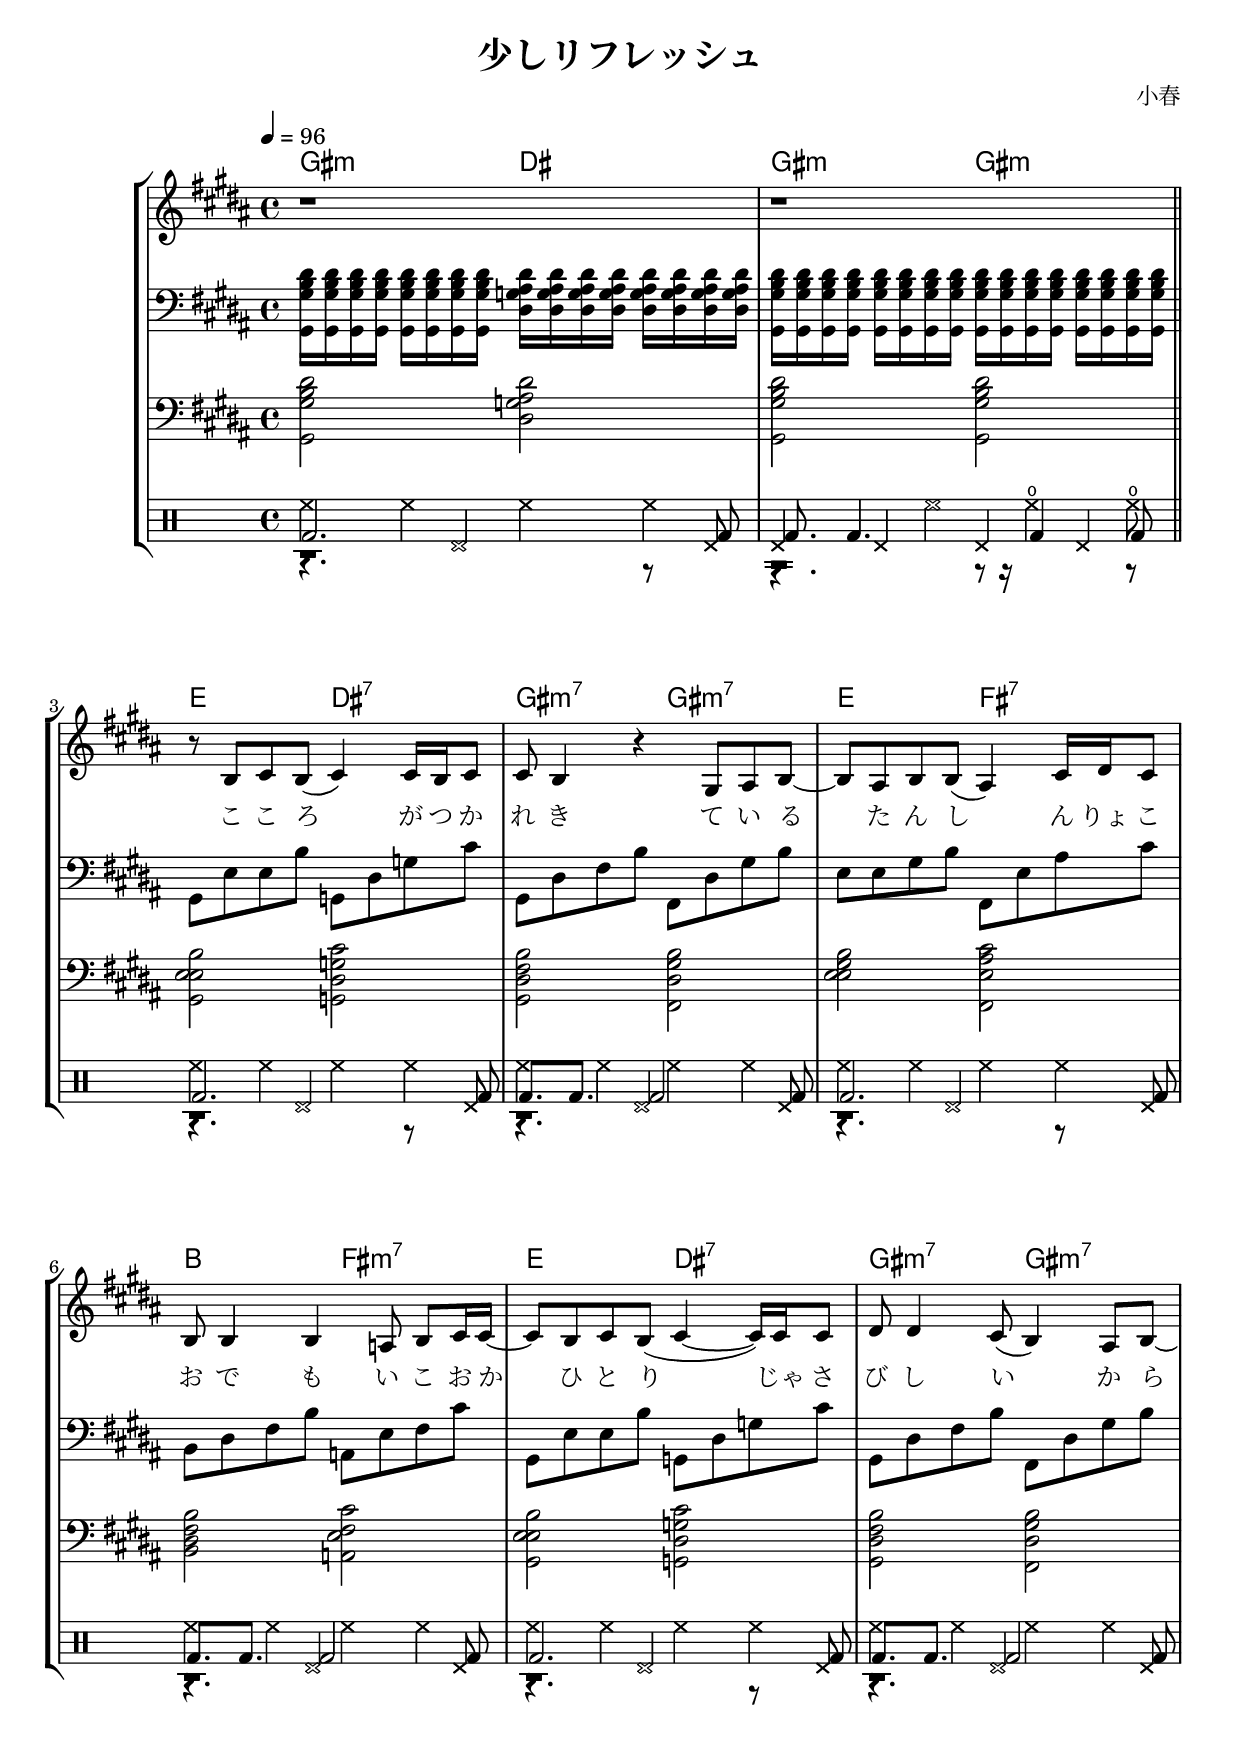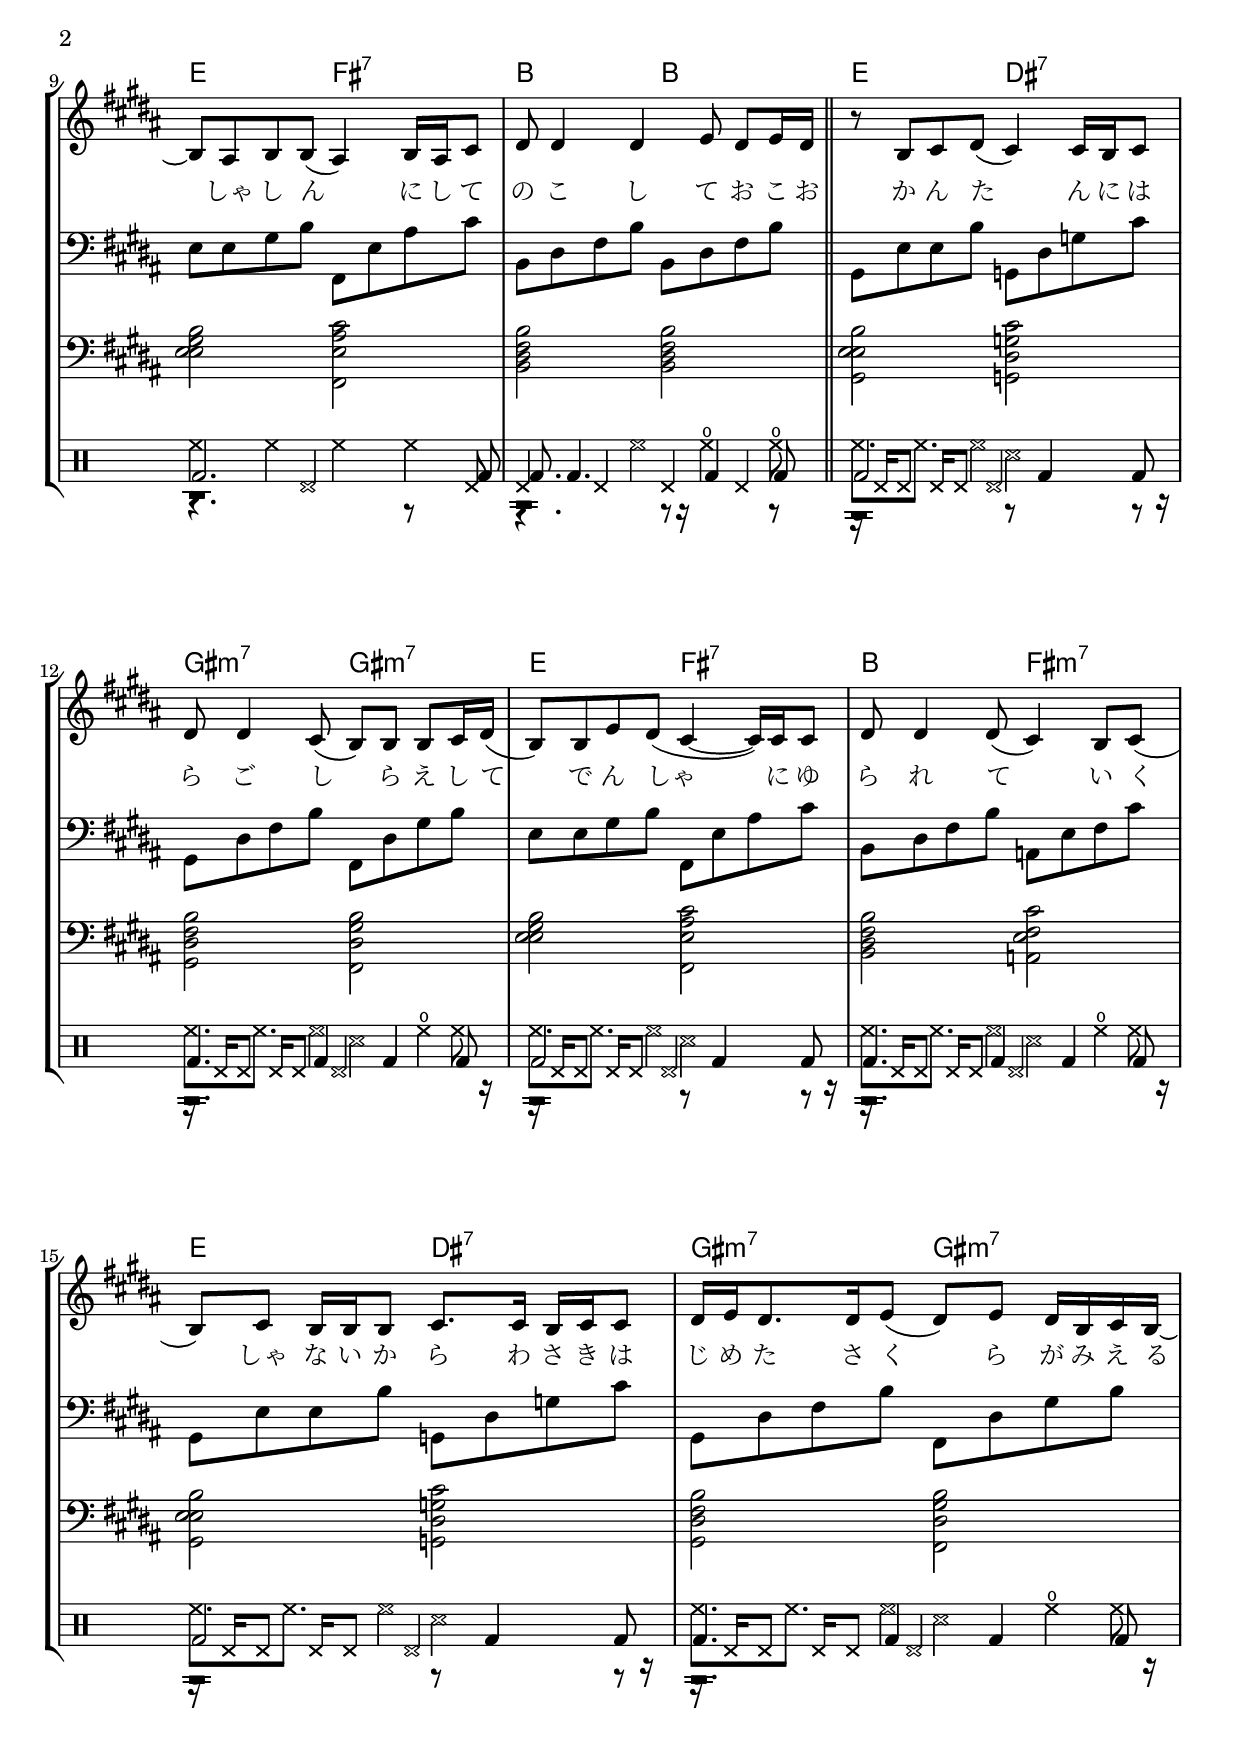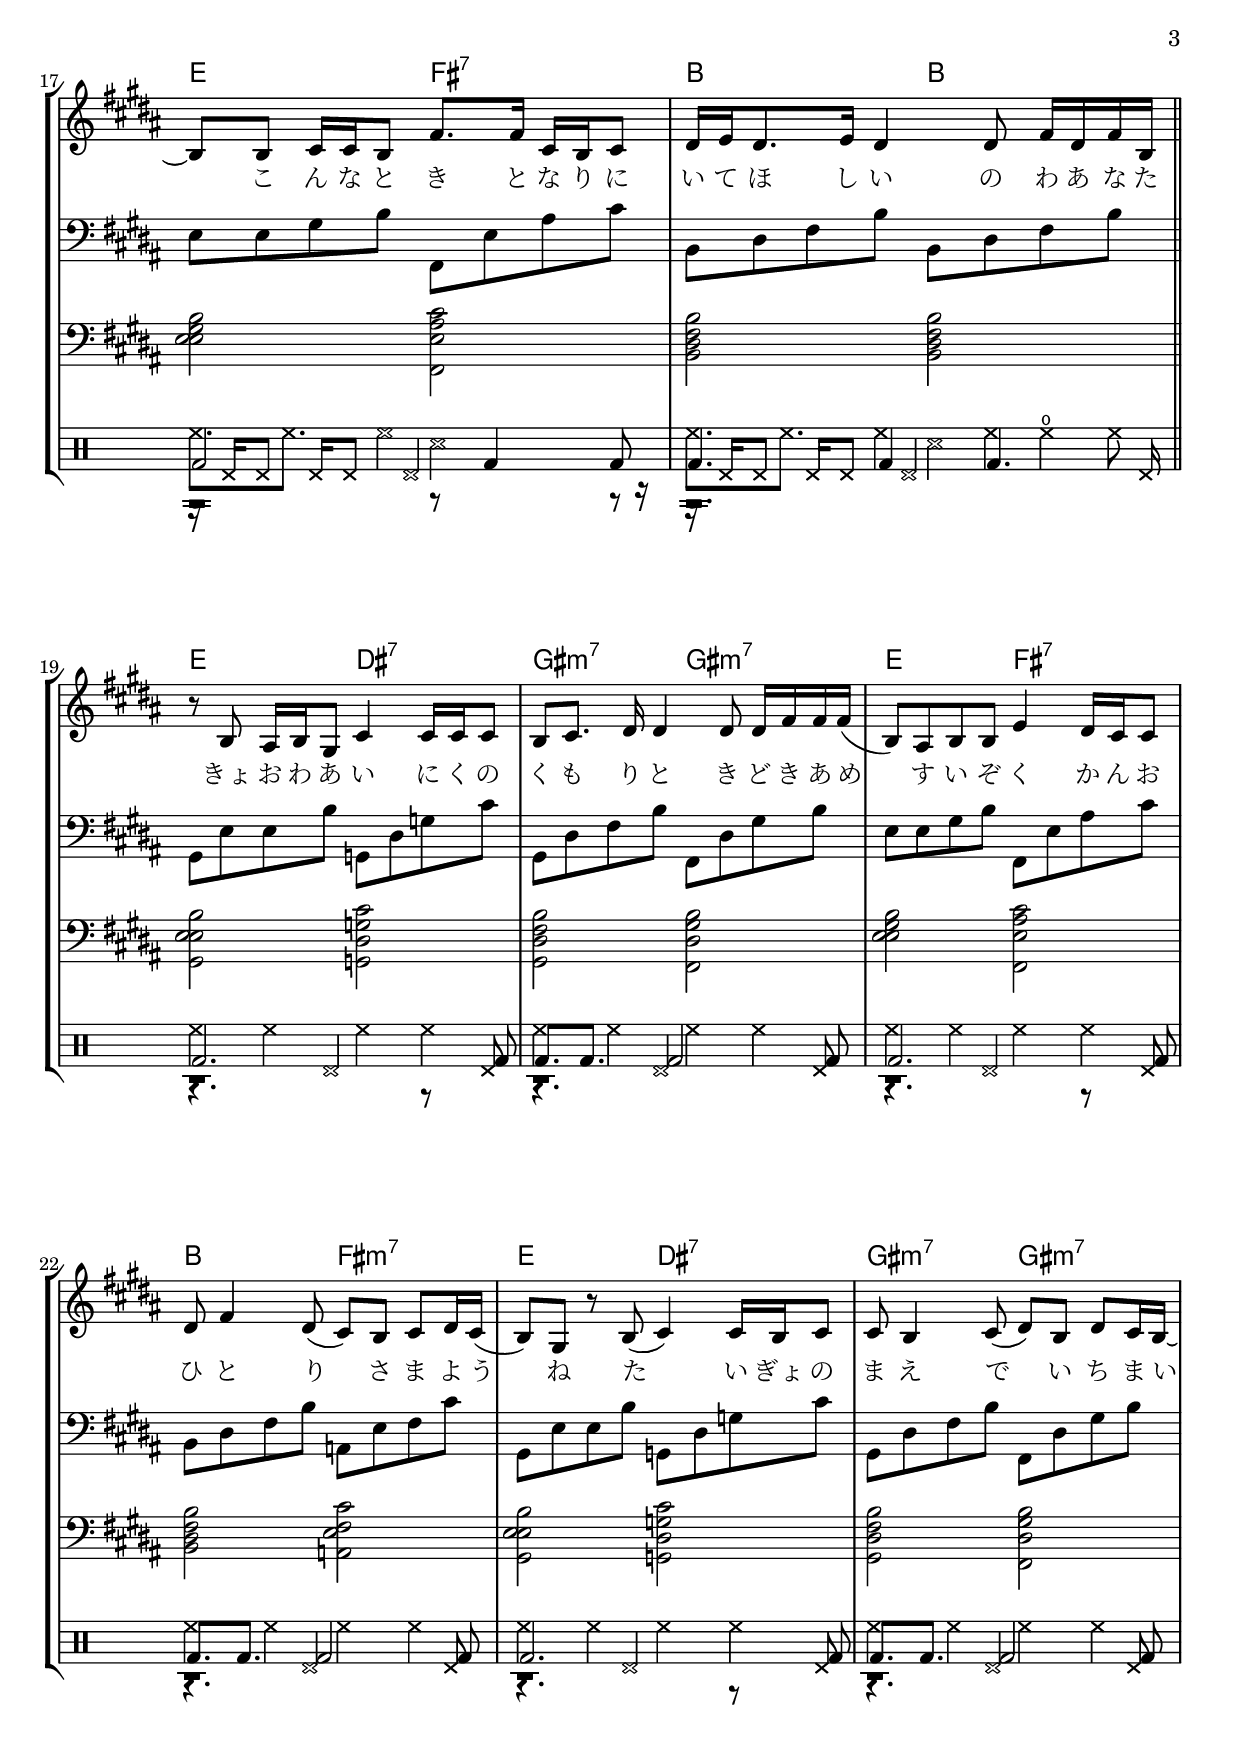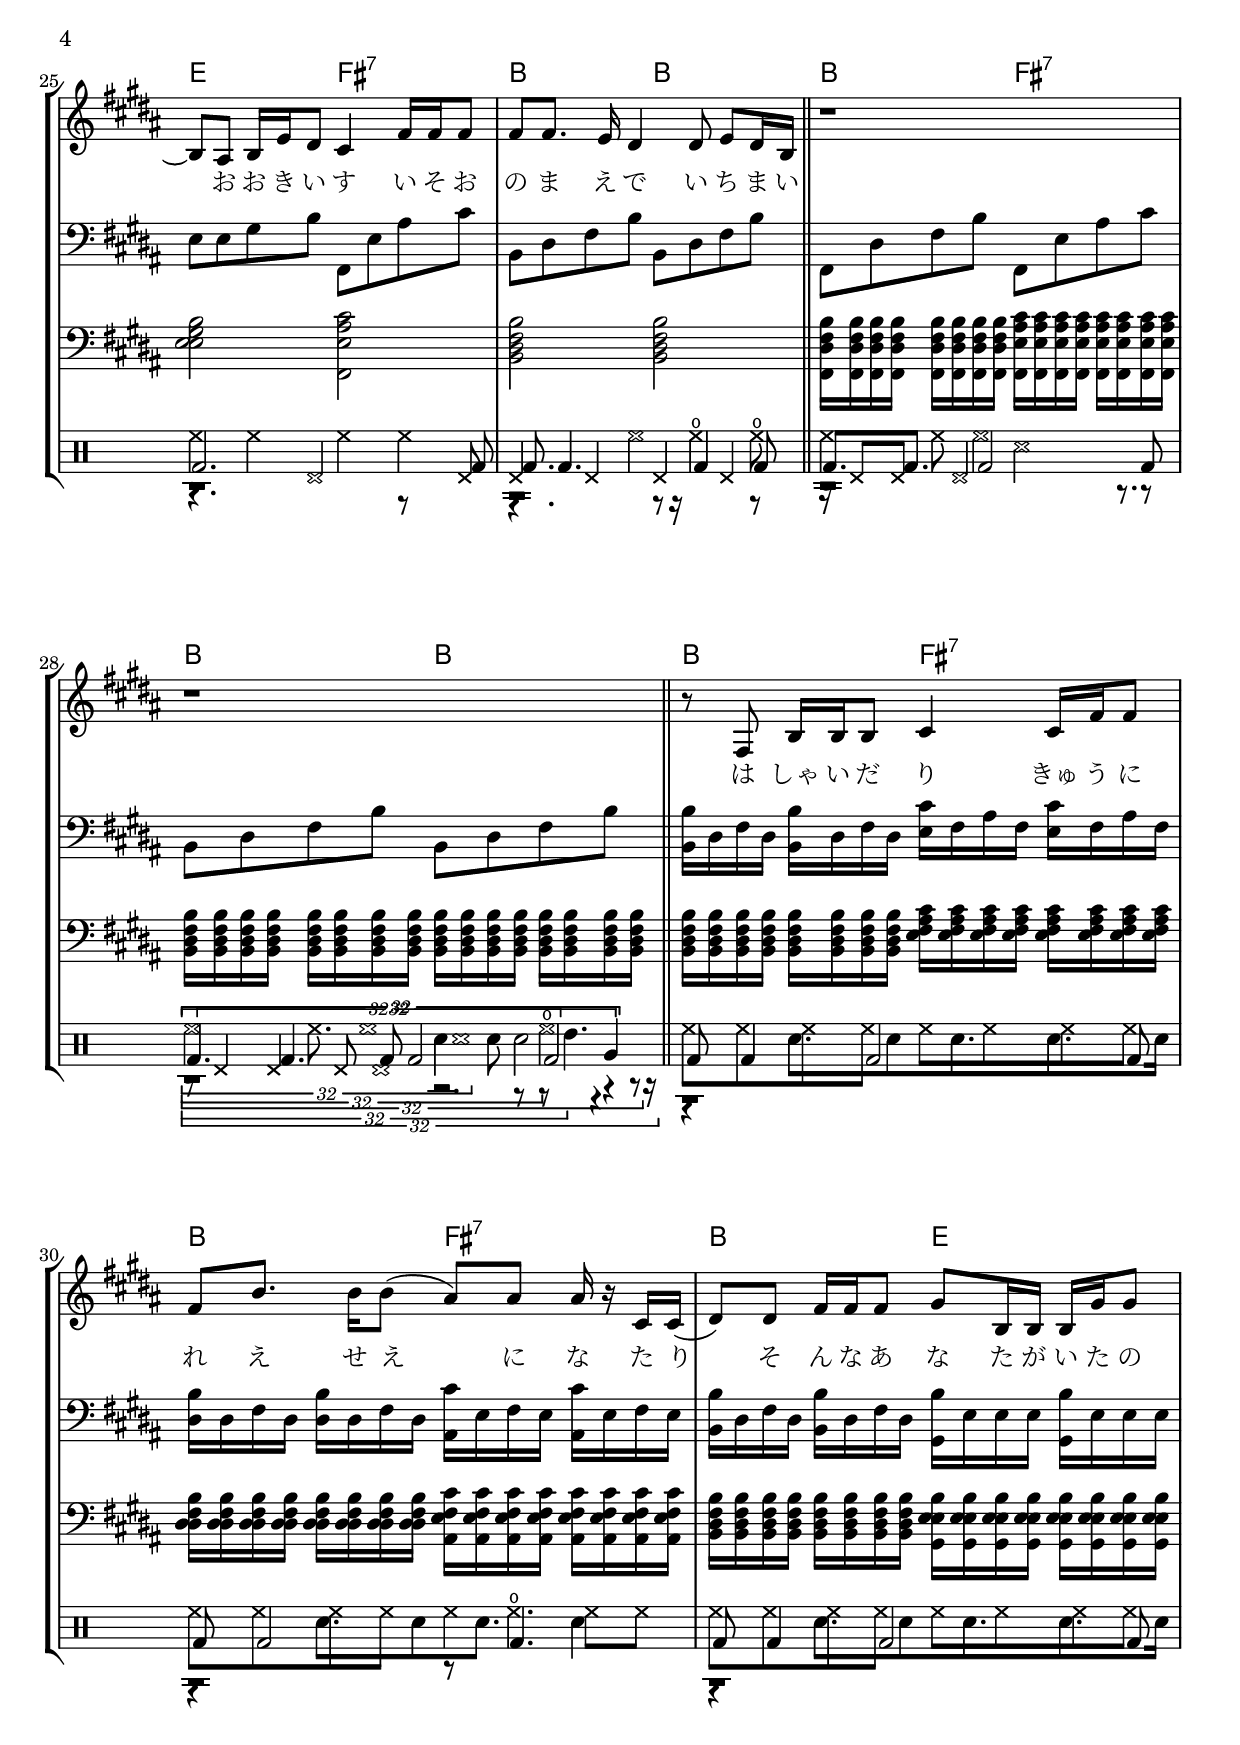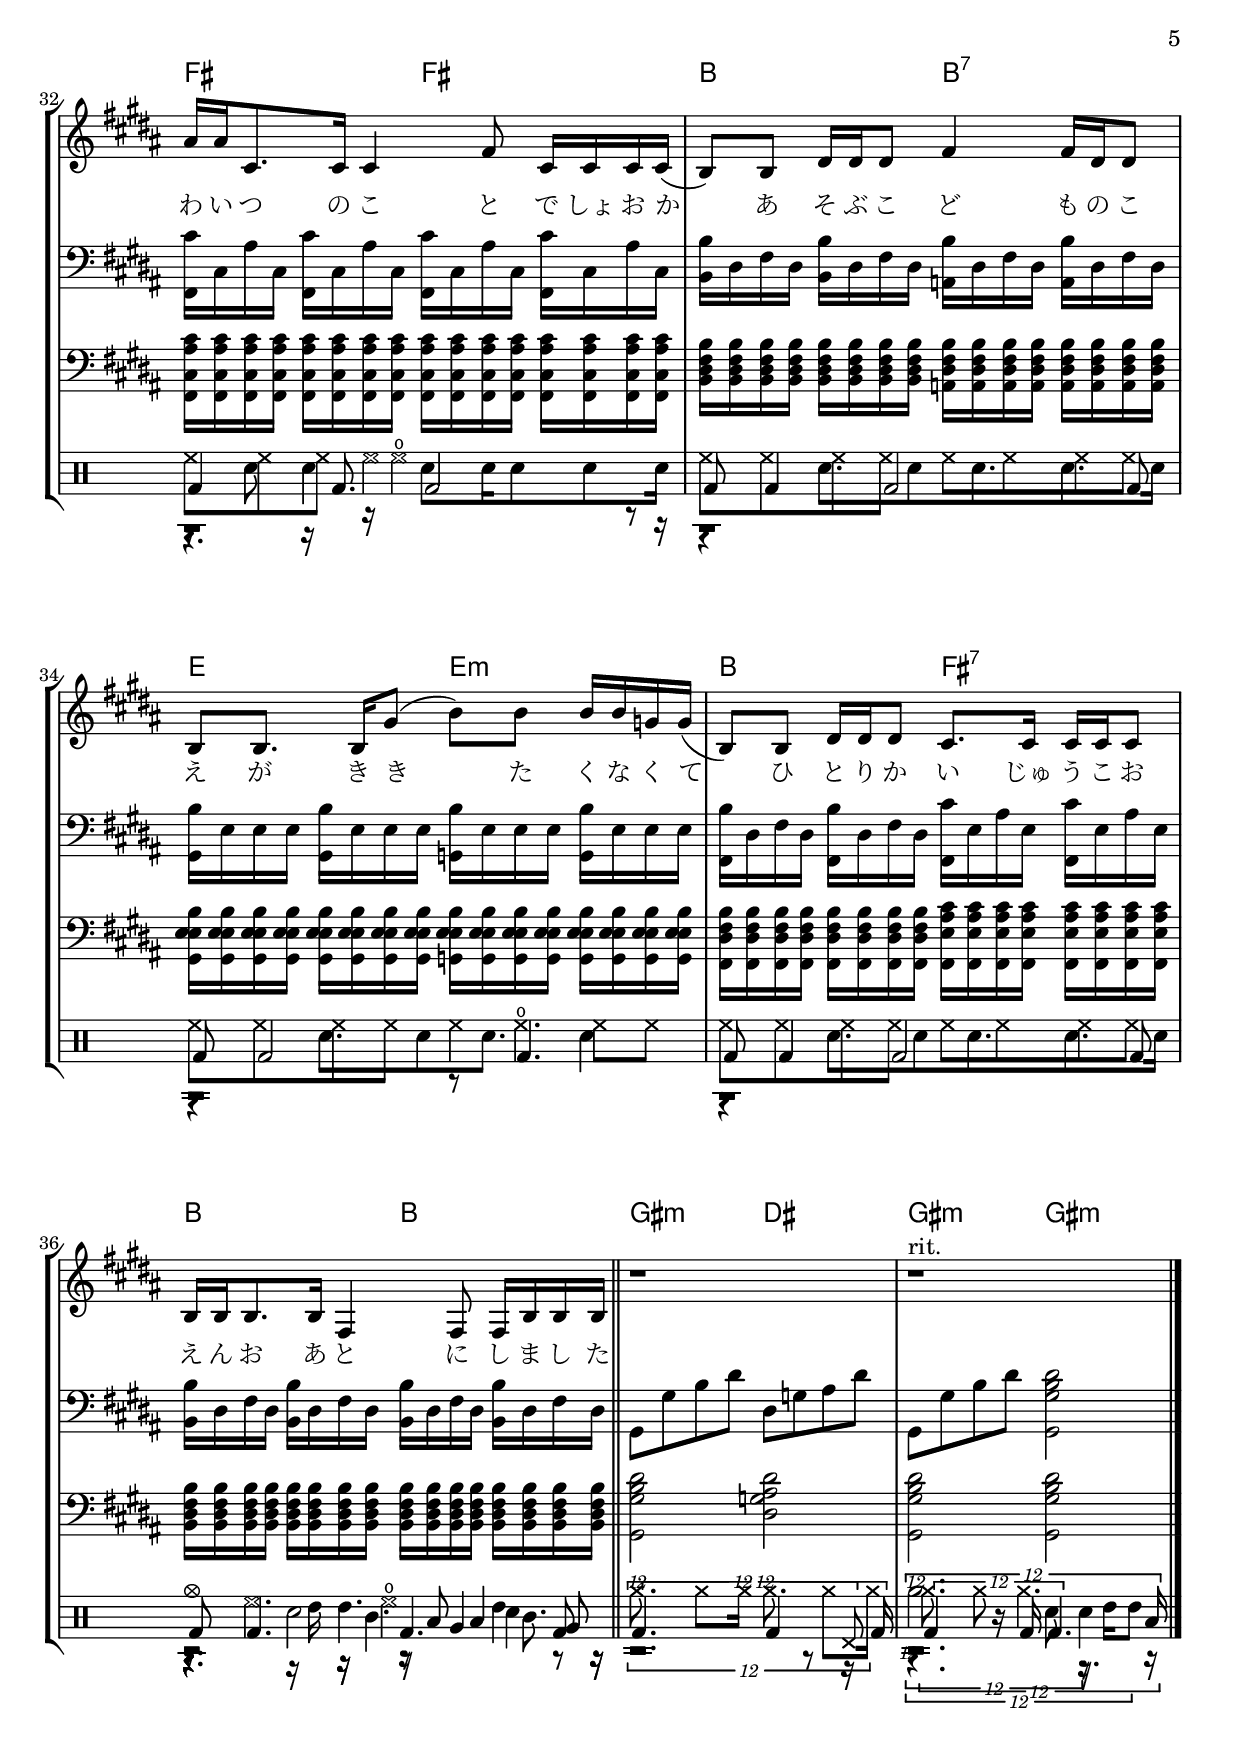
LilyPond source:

\version "2.12.1"

\header {
	title = \markup {少しリフレッシュ}
	composer = \markup \center-column {小春}
}

harmony = \chordmode {
	gis2:m dis gis:m gis:m 

	e dis:7 gis:min7 gis:min7 e fis:7 b fis:min7 e dis:7 gis:min7 gis:min7 e fis:7 b b 

	e dis:7 gis:min7 gis:min7 e fis:7 b fis:min7 e dis:7 gis:min7 gis:min7 e fis:7 b b 

	e dis:7 gis:min7 gis:min7 e fis:7 b fis:min7 e dis:7 gis:min7 gis:min7 e fis:7 b b 

	b fis:7 b b 

	b fis:7 b fis:7 b e fis fis b b:7 e e:m b fis:7 b b 

	gis:m dis gis:m gis:m 
}

melody = {
	\key b \major
	\tempo 4 = 96
	r1 | r1   
	\set Staff.midiInstrument = #"mmi0.45"
	r8 b8  cis'8  b8  (cis'4)  cis'16  b16  cis'8 
	cis'8  b4  r4  gis8  ais8  b8~ 
	b8  ais8  b8  b8  (ais4)  cis'16  dis'16  cis'8 
	b8  b4  b4  a8  b8  cis'16  cis'16~ 
	cis'8  b8  cis'8  b8  (cis'4~cis'16)  cis'16  cis'8 
	dis'8  dis'4  cis'8  (b4)  ais8  b8~ 
	b8  ais8  b8  b8  (ais4)  b16  ais16  cis'8 
	dis'8  dis'4  dis'4  e'8  dis'8  e'16  dis'16
	\set Staff.midiInstrument = #"mmi0.45"
	r8 b8  cis'8  dis'8  (cis'4)  cis'16  b16  cis'8 
	dis'8  dis'4  cis'8  (b8)  b8  b8  cis'16  dis'16 
	(b8)  b8  e'8  dis'8  (cis'4~cis'16)  cis'16  cis'8 
	dis'8  dis'4  dis'8  (cis'4)  b8  cis'8 
	(b8)  cis'8  b16  b16  b8  cis'8.  cis'16  b16  cis'16  cis'8 
	dis'16  e'16  dis'8.  dis'16  e'8  (dis'8)  e'8  dis'16  b16  cis'16  b16~ 
	b8  b8  cis'16  cis'16  b8  fis'8.  fis'16  cis'16  b16  cis'8 
	dis'16  e'16  dis'8.  e'16  dis'4  dis'8  fis'16  dis'16  fis'16  b16
	\set Staff.midiInstrument = #"mmi0.45"
	r8 b8  ais16  b16  gis8  cis'4  cis'16  cis'16  cis'8 
	b8  cis'8.  dis'16  dis'4  dis'8  dis'16  fis'16  fis'16  fis'16 
	(b8)  ais8  b8  b8  e'4  dis'16  cis'16  cis'8 
	dis'8  fis'4  dis'8  (cis'8)  b8  cis'8  dis'16  cis'16 
	(b8)  gis8  r8  b8  (cis'4)  cis'16  b16  cis'8 
	cis'8  b4  cis'8  (dis'8)  b8  dis'8  cis'16  b16~ 
	b8  ais8  b16  e'16  dis'8  cis'4  fis'16  fis'16  fis'8 
	fis'8  fis'8.  e'16  dis'4  dis'8  e'8  dis'16  b16
	r1 | r1   
	\set Staff.midiInstrument = #"mmi0.45"
	r8 fis8  b16  b16  b8  cis'4  cis'16  fis'16  fis'8 
	fis'8  b'8.  b'16  b'8  (ais'8)  ais'8  ais'16  r16  cis'16  cis'16 
	(dis'8)  dis'8  fis'16  fis'16  fis'8  gis'8  b16  b16  b16  gis'16  gis'8 
	ais'16  ais'16  cis'8.  cis'16  cis'4  fis'8  cis'16  cis'16  cis'16  cis'16 
	(b8)  b8  dis'16  dis'16  dis'8  fis'4  fis'16  dis'16  dis'8 
	b8  b8.  b16  gis'8  (b'8)  b'8  b'16  b'16  g'16  g'16 
	(b8)  b8  dis'16  dis'16  dis'8  cis'8.  cis'16  cis'16  cis'16  cis'8 
	b16  b16  b8.  b16  fis4  fis8  fis16  b16  b16  b16
	r1 | r1^"rit." \bar "|."
}

words = \lyricmode {
	
	こ  こ  ろ  が  つ  か  れ  き  て  い  る  た  ん  し  ん  りょ  こ  お  で  も  い  こ  お  か  ひ  と  り  じゃ  さ  び  し  い  か  ら  しゃ  し  ん  に  し  て  の  こ  し  て  お  こ  お  
	か  ん  た  ん  に  は  ら  ご  し  ら  え  し  て  で  ん  しゃ  に  ゆ  ら  れ  て  い  く  しゃ  な  い  か  ら  わ  さ  き  は  じ  め  た  さ  く  ら  が  み  え  る  こ  ん  な  と  き  と  な  り  に  い  て  ほ  し  い  の  わ  あ  な  た  
	きょ  お  わ  あ  い  に  く  の  く  も  り  と  き  ど  き  あ  め  す  い  ぞ  く  か  ん  お  ひ  と  り  さ  ま  よ  う  ね  た  い  ぎょ  の  ま  え  で  い  ち  ま  い  お  お  き  い  す  い  そ  お  の  ま  え  で  い  ち  ま  い  
	
	は  しゃ  い  だ  り  きゅ  う  に  れ  え  せ  え  に  な  た  り  そ  ん  な  あ  な  た  が  い  た  の  わ  い  つ  の  こ  と  で  しょ  お  か  あ  そ  ぶ  こ  ど  も  の  こ  え  が  き  き  た  く  な  く  て  ひ  と  り  か  い  じゅ  う  こ  お  え  ん  お  あ  と  に  し  ま  し  た  
	
}

tempochange = {
	\tempo 4 = 96
	r1 | r1 \bar "||"
	\tempo 4 = 96
	r1 | r1 | r1 | r1 | r1 | r1 | r1 | r1 \bar "||"
	\tempo 4 = 96
	r1 | r1 | r1 | r1 | r1 | r1 | r1 | r1 \bar "||"
	\tempo 4 = 96
	r1 | r1 | r1 | r1 | r1 | r1 | r1 | r1 \bar "||"
	\tempo 4 = 96
	r1 | r1 \bar "||"
	\tempo 4 = 96
	r1 | r1 | r1 | r1 | r1 | r1 | r1 | r1 \bar "||"
	\tempo 4 = 96
	r1 | \tempo 4 = 72 r2 \tempo 4 = 64 r2 \bar "|."
}

mainacc = {
	\clef bass
	\set Staff.midiInstrument = #"Overdriven Guitar"
	\key b \major
	\tempo 4 = 96
	 <gis, gis b dis'>16 <gis, gis b dis'>16 <gis, gis b dis'>16 <gis, gis b dis'>16 <gis, gis b dis'>16 <gis, gis b dis'>16 <gis, gis b dis'>16 <gis, gis b dis'>16
	 <dis g ais dis'>16 <dis g ais dis'>16 <dis g ais dis'>16 <dis g ais dis'>16 <dis g ais dis'>16 <dis g ais dis'>16 <dis g ais dis'>16 <dis g ais dis'>16
	 <gis, gis b dis'>16 <gis, gis b dis'>16 <gis, gis b dis'>16 <gis, gis b dis'>16 <gis, gis b dis'>16 <gis, gis b dis'>16 <gis, gis b dis'>16 <gis, gis b dis'>16
	 <gis, gis b dis'>16 <gis, gis b dis'>16 <gis, gis b dis'>16 <gis, gis b dis'>16 <gis, gis b dis'>16 <gis, gis b dis'>16 <gis, gis b dis'>16 <gis, gis b dis'>16
	\bar "||"

	\set Staff.midiInstrument = #"Overdriven Guitar"
	gis,8 e8 e8 b8
	g,8 dis8 g8 cis'8
	gis,8 dis8 fis8 b8
	fis,8 dis8 gis8 b8
	e8 e8 gis8 b8
	fis,8 e8 ais8 cis'8
	b,8 dis8 fis8 b8
	a,8 e8 fis8 cis'8
	gis,8 e8 e8 b8
	g,8 dis8 g8 cis'8
	gis,8 dis8 fis8 b8
	fis,8 dis8 gis8 b8
	e8 e8 gis8 b8
	fis,8 e8 ais8 cis'8
	b,8 dis8 fis8 b8
	b,8 dis8 fis8 b8
	\bar "||"

	\set Staff.midiInstrument = #"Acoustic Guitar (steel)"
	gis,8 e8 e8 b8
	g,8 dis8 g8 cis'8
	gis,8 dis8 fis8 b8
	fis,8 dis8 gis8 b8
	e8 e8 gis8 b8
	fis,8 e8 ais8 cis'8
	b,8 dis8 fis8 b8
	a,8 e8 fis8 cis'8
	gis,8 e8 e8 b8
	g,8 dis8 g8 cis'8
	gis,8 dis8 fis8 b8
	fis,8 dis8 gis8 b8
	e8 e8 gis8 b8
	fis,8 e8 ais8 cis'8
	b,8 dis8 fis8 b8
	b,8 dis8 fis8 b8
	\bar "||"

	\set Staff.midiInstrument = #"Acoustic Guitar (steel)"
	gis,8 e8 e8 b8
	g,8 dis8 g8 cis'8
	gis,8 dis8 fis8 b8
	fis,8 dis8 gis8 b8
	e8 e8 gis8 b8
	fis,8 e8 ais8 cis'8
	b,8 dis8 fis8 b8
	a,8 e8 fis8 cis'8
	gis,8 e8 e8 b8
	g,8 dis8 g8 cis'8
	gis,8 dis8 fis8 b8
	fis,8 dis8 gis8 b8
	e8 e8 gis8 b8
	fis,8 e8 ais8 cis'8
	b,8 dis8 fis8 b8
	b,8 dis8 fis8 b8
	\bar "||"

	\set Staff.midiInstrument = #"Overdriven Guitar"
	fis,8 dis8 fis8 b8
	fis,8 e8 ais8 cis'8
	b,8 dis8 fis8 b8
	b,8 dis8 fis8 b8
	\bar "||"

	\set Staff.midiInstrument = #"Acoustic Guitar (steel)"
	<b, b>16 dis fis dis <b, b> dis fis dis
	<e cis'>16 fis ais fis <e cis'> fis ais fis
	<dis b>16 dis fis dis <dis b> dis fis dis
	<ais, cis'>16 e fis e <ais, cis'> e fis e
	<b, b>16 dis fis dis <b, b> dis fis dis
	<gis, b>16 e e e <gis, b> e e e
	<fis, cis'>16 cis ais cis <fis, cis'> cis ais cis
	<fis, cis'>16 cis ais cis <fis, cis'> cis ais cis
	<b, b>16 dis fis dis <b, b> dis fis dis
	<a, b>16 dis fis dis <a, b> dis fis dis
	<gis, b>16 e e e <gis, b> e e e
	<g, b>16 e e e <g, b> e e e
	<fis, b>16 dis fis dis <fis, b> dis fis dis
	<fis, cis'>16 e ais e <fis, cis'> e ais e
	<b, b>16 dis fis dis <b, b> dis fis dis
	<b, b>16 dis fis dis <b, b> dis fis dis
	\bar "||"

	\set Staff.midiInstrument = #"Acoustic Guitar (steel)"
	gis,8 gis8 b8 dis'8
	dis8 g8 ais8 dis'8
	gis,8 gis8 b8 dis'8
	<gis, gis b dis'>2
	\bar "|."
}

subacc = {
	\clef bass
	\set Staff.midiInstrument = #"Harmonica"
	\key b \major
	\tempo 4 = 96
	<gis, gis b dis'>2
	<dis g ais dis'>2
	<gis, gis b dis'>2
	<gis, gis b dis'>2
	\bar "||"

	\set Staff.midiInstrument = #"Acoustic Bass"
	<gis, e e b>2
	<g, dis g cis'>2
	<gis, dis fis b>2
	<fis, dis gis b>2
	<e e gis b>2
	<fis, e ais cis'>2
	<b, dis fis b>2
	<a, e fis cis'>2
	<gis, e e b>2
	<g, dis g cis'>2
	<gis, dis fis b>2
	<fis, dis gis b>2
	<e e gis b>2
	<fis, e ais cis'>2
	<b, dis fis b>2
	<b, dis fis b>2
	\bar "||"

	\set Staff.midiInstrument = #"Synth Bass 1"
	<gis, e e b>2
	<g, dis g cis'>2
	<gis, dis fis b>2
	<fis, dis gis b>2
	<e e gis b>2
	<fis, e ais cis'>2
	<b, dis fis b>2
	<a, e fis cis'>2
	<gis, e e b>2
	<g, dis g cis'>2
	<gis, dis fis b>2
	<fis, dis gis b>2
	<e e gis b>2
	<fis, e ais cis'>2
	<b, dis fis b>2
	<b, dis fis b>2
	\bar "||"

	\set Staff.midiInstrument = #"Acoustic Bass"
	<gis, e e b>2
	<g, dis g cis'>2
	<gis, dis fis b>2
	<fis, dis gis b>2
	<e e gis b>2
	<fis, e ais cis'>2
	<b, dis fis b>2
	<a, e fis cis'>2
	<gis, e e b>2
	<g, dis g cis'>2
	<gis, dis fis b>2
	<fis, dis gis b>2
	<e e gis b>2
	<fis, e ais cis'>2
	<b, dis fis b>2
	<b, dis fis b>2
	\bar "||"

	\set Staff.midiInstrument = #"Harmonica"
	 <fis, dis fis b>16 <fis, dis fis b>16 <fis, dis fis b>16 <fis, dis fis b>16 <fis, dis fis b>16 <fis, dis fis b>16 <fis, dis fis b>16 <fis, dis fis b>16
	 <fis, e ais cis'>16 <fis, e ais cis'>16 <fis, e ais cis'>16 <fis, e ais cis'>16 <fis, e ais cis'>16 <fis, e ais cis'>16 <fis, e ais cis'>16 <fis, e ais cis'>16
	 <b, dis fis b>16 <b, dis fis b>16 <b, dis fis b>16 <b, dis fis b>16 <b, dis fis b>16 <b, dis fis b>16 <b, dis fis b>16 <b, dis fis b>16
	 <b, dis fis b>16 <b, dis fis b>16 <b, dis fis b>16 <b, dis fis b>16 <b, dis fis b>16 <b, dis fis b>16 <b, dis fis b>16 <b, dis fis b>16
	\bar "||"

	\set Staff.midiInstrument = #"Choir Aahs"
	<b, dis fis b>16 <b, dis fis b>16 <b, dis fis b>16 <b, dis fis b>16 <b, dis fis b>16 <b, dis fis b>16 <b, dis fis b>16 <b, dis fis b>16
	 <e fis ais cis'>16 <e fis ais cis'>16 <e fis ais cis'>16 <e fis ais cis'>16 <e fis ais cis'>16 <e fis ais cis'>16 <e fis ais cis'>16 <e fis ais cis'>16
	 <dis dis fis b>16 <dis dis fis b>16 <dis dis fis b>16 <dis dis fis b>16 <dis dis fis b>16 <dis dis fis b>16 <dis dis fis b>16 <dis dis fis b>16
	 <ais, e fis cis'>16 <ais, e fis cis'>16 <ais, e fis cis'>16 <ais, e fis cis'>16 <ais, e fis cis'>16 <ais, e fis cis'>16 <ais, e fis cis'>16 <ais, e fis cis'>16
	 <b, dis fis b>16 <b, dis fis b>16 <b, dis fis b>16 <b, dis fis b>16 <b, dis fis b>16 <b, dis fis b>16 <b, dis fis b>16 <b, dis fis b>16
	 <gis, e e b>16 <gis, e e b>16 <gis, e e b>16 <gis, e e b>16 <gis, e e b>16 <gis, e e b>16 <gis, e e b>16 <gis, e e b>16
	 <fis, cis ais cis'>16 <fis, cis ais cis'>16 <fis, cis ais cis'>16 <fis, cis ais cis'>16 <fis, cis ais cis'>16 <fis, cis ais cis'>16 <fis, cis ais cis'>16 <fis, cis ais cis'>16
	 <fis, cis ais cis'>16 <fis, cis ais cis'>16 <fis, cis ais cis'>16 <fis, cis ais cis'>16 <fis, cis ais cis'>16 <fis, cis ais cis'>16 <fis, cis ais cis'>16 <fis, cis ais cis'>16
	 <b, dis fis b>16 <b, dis fis b>16 <b, dis fis b>16 <b, dis fis b>16 <b, dis fis b>16 <b, dis fis b>16 <b, dis fis b>16 <b, dis fis b>16
	 <a, dis fis b>16 <a, dis fis b>16 <a, dis fis b>16 <a, dis fis b>16 <a, dis fis b>16 <a, dis fis b>16 <a, dis fis b>16 <a, dis fis b>16
	 <gis, e e b>16 <gis, e e b>16 <gis, e e b>16 <gis, e e b>16 <gis, e e b>16 <gis, e e b>16 <gis, e e b>16 <gis, e e b>16
	 <g, e e b>16 <g, e e b>16 <g, e e b>16 <g, e e b>16 <g, e e b>16 <g, e e b>16 <g, e e b>16 <g, e e b>16
	 <fis, dis fis b>16 <fis, dis fis b>16 <fis, dis fis b>16 <fis, dis fis b>16 <fis, dis fis b>16 <fis, dis fis b>16 <fis, dis fis b>16 <fis, dis fis b>16
	 <fis, e ais cis'>16 <fis, e ais cis'>16 <fis, e ais cis'>16 <fis, e ais cis'>16 <fis, e ais cis'>16 <fis, e ais cis'>16 <fis, e ais cis'>16 <fis, e ais cis'>16
	 <b, dis fis b>16 <b, dis fis b>16 <b, dis fis b>16 <b, dis fis b>16 <b, dis fis b>16 <b, dis fis b>16 <b, dis fis b>16 <b, dis fis b>16
	 <b, dis fis b>16 <b, dis fis b>16 <b, dis fis b>16 <b, dis fis b>16 <b, dis fis b>16 <b, dis fis b>16 <b, dis fis b>16 <b, dis fis b>16
	\bar "||"

	\set Staff.midiInstrument = #"Harmonica"
	<gis, gis b dis'>2
	<dis g ais dis'>2
	<gis, gis b dis'>2
	<gis, gis b dis'>2
	\bar "|."
}

percA = {
	\drummode {
	r1  |r2 r8 hho4 hho8  \bar "||"
	r1  |r1  |r1  |r1  |r1  |r1  |r1  |r2 r8 hho4 hho8  \bar "||"
	r1  |r2. hho4  |r1  |r2. hho4  |r1  |r2. hho4  |r1  |r2. hho4  \bar "||"
	r1  |r1  |r1  |r1  |r1  |r1  |r1  |r2 r8 hho4 hho8  \bar "||"
	hh4 hh8 hh2 r8  |\times 16/32{ hh2 hh8. hh1 r4 r16 } \bar "||"
	hh8 hh8 hh8 hh8 hh8 hh8 hh8 hh8  |hh8 hh8 hh8 hh8 hh4 hh8 hh8  |hh8 hh8 hh8 hh8 hh8 hh8 hh8 hh8  |hh8 hh8 hh8 hh2 r8  |hh8 hh8 hh8 hh8 hh8 hh8 hh8 hh8  |hh8 hh8 hh8 hh8 hh4 hh8 hh8  |hh8 hh8 hh8 hh8 hh8 hh8 hh8 hh8  |r8 hh2. r8  \bar "||"
	\times 16/12{ cymr8. cymr8 cymr16 cymr8. cymr8 cymr16 } |\times 16/12{ cymr8. cymr8 cymr4. r16 } \bar "|."
	}
}

percB = {
	\drummode {
	r4. hhp2 hhp8  |hhp4 hhp4 hhp4 hhp4  \bar "||"
	r4. hhp2 hhp8  |r4. hhp2 hhp8  |r4. hhp2 hhp8  |r4. hhp2 hhp8  |r4. hhp2 hhp8  |r4. hhp2 hhp8  |r4. hhp2 hhp8  |hhp4 hhp4 hhp4 hhp4  \bar "||"
	r16 hhp16 hhp8 hhp16 hhp8 hhp2 r16  |r16 hhp16 hhp8 hhp16 hhp8 hhp2 r16  |r16 hhp16 hhp8 hhp16 hhp8 hhp2 r16  |r16 hhp16 hhp8 hhp16 hhp8 hhp2 r16  |r16 hhp16 hhp8 hhp16 hhp8 hhp2 r16  |r16 hhp16 hhp8 hhp16 hhp8 hhp2 r16  |r16 hhp16 hhp8 hhp16 hhp8 hhp2 r16  |r16 hhp16 hhp8 hhp16 hhp8 hhp2 hhp16  \bar "||"
	r4. hhp2 hhp8  |r4. hhp2 hhp8  |r4. hhp2 hhp8  |r4. hhp2 hhp8  |r4. hhp2 hhp8  |r4. hhp2 hhp8  |r4. hhp2 hhp8  |hhp4 hhp4 hhp4 hhp4  \bar "||"
	r16 hhp8 hhp8 hhp2 r8.  |\times 16/32{ r8 hhp4 hhp4 hhp8 hhp1 r4 } \bar "||"
	r4 sn8. sn8 sn8. sn8. sn16  |r4 sn8. sn8 sn8. sn4  |r4 sn8. sn8 sn8. sn8. sn16  |r8 sn8 sn4 sn8 sn16 sn8 sn8 sn16  |r4 sn8. sn8 sn8. sn8. sn16  |r4 sn8. sn8 sn8. sn4  |r4 sn8. sn8 sn8. sn8. sn16  |r4 sn2 sn4  \bar "||"
	\times 16/12{ r2 r8 hhp8 } |\times 16/12{ r2. } \bar "|."
	}
}

percC = {
	\drummode {
	hh4 hh4 hh4 hh4  |r4. hh2 r8  \bar "||"
	hh4 hh4 hh4 hh4  |hh4 hh4 hh4 hh4  |hh4 hh4 hh4 hh4  |hh4 hh4 hh4 hh4  |hh4 hh4 hh4 hh4  |hh4 hh4 hh4 hh4  |hh4 hh4 hh4 hh4  |r4. hh2 r8  \bar "||"
	hh8. hh8. hh2 r8  |hh8. hh8. hh2 hh8  |hh8. hh8. hh2 r8  |hh8. hh8. hh2 hh8  |hh8. hh8. hh2 r8  |hh8. hh8. hh2 hh8  |hh8. hh8. hh2 r8  |hh8. hh8. hh4 hh4 hh8  \bar "||"
	hh4 hh4 hh4 hh4  |hh4 hh4 hh4 hh4  |hh4 hh4 hh4 hh4  |hh4 hh4 hh4 hh4  |hh4 hh4 hh4 hh4  |hh4 hh4 hh4 hh4  |hh4 hh4 hh4 hh4  |r4. hh2 r8  \bar "||"
	r1  |\times 16/32{ r1 r2 hho2 } \bar "||"
	bd8 bd4 bd2 bd8  |bd8 bd2 bd4.  |bd8 bd4 bd2 bd8  |bd4 r16 bd8. bd2  |bd8 bd4 bd2 bd8  |bd8 bd2 bd4.  |bd8 bd4 bd2 bd8  |bd8 bd4. bd4. bd8  \bar "||"
	\times 16/12{ bd4. bd4 r16 bd16 } |\times 16/12{ bd4 r16 bd16 bd4. } \bar "|."
	}
}

percD = {
	\drummode {
	bd2. r8 bd8  |bd8. bd4. r16 bd4 bd8  \bar "||"
	bd2. r8 bd8  |bd8. bd8. bd2 bd8  |bd2. r8 bd8  |bd8. bd8. bd2 bd8  |bd2. r8 bd8  |bd8. bd8. bd2 bd8  |bd2. r8 bd8  |bd8. bd4. r16 bd4 bd8  \bar "||"
	r2 ss2  |r2 ss2  |r2 ss2  |r2 ss2  |r2 ss2  |r2 ss2  |r2 ss2  |r2 ss2  \bar "||"
	bd2. r8 bd8  |bd8. bd8. bd2 bd8  |bd2. r8 bd8  |bd8. bd8. bd2 bd8  |bd2. r8 bd8  |bd8. bd8. bd2 bd8  |bd2. r8 bd8  |bd8. bd4. r16 bd4 bd8  \bar "||"
	bd8. bd8. bd2 bd8  |\times 16/32{ bd4. bd4. bd8 bd2 r8 bd2 } \bar "||"
	r1  |r2 r8 hho4.  |r1  |r4. r16 hho2 r16  |r1  |r2 r8 hho4.  |r1  |r4. r16 hho2 r16  \bar "||"
	\times 16/12{ r2. } |\times 16/12{ rb2. } \bar "|."
	}
}

percE = {
	\drummode {
	r1 | r1 \bar "||"
	r1 | r1 | r1 | r1 | r1 | r1 | r1 | r1 \bar "||"
	bd2 r8 bd4 bd8  |bd4. bd4 bd4 bd8  |bd2 r8 bd4 bd8  |bd4. bd4 bd4 bd8  |bd2 r8 bd4 bd8  |bd4. bd4 bd4 bd8  |bd2 r8 bd4 bd8  |bd4. bd4 bd4.  \bar "||"
	r1 | r1 | r1 | r1 | r1 | r1 | r1 | r1 \bar "||"
	r2 ss2  |\times 16/32{ r1 ss1 } \bar "||"
	r1 |r1 |r1 |r1 |r1 |r1 |r1 |cymc1  \bar "||"
	r1 |\times 16/12{ r4. sn8 sn4 } \bar "|."
	}
}

percF = {
	\drummode {
	r1 | r1 \bar "||"
	r1 | r1 | r1 | r1 | r1 | r1 | r1 | r1 \bar "||"
	r1 | r1 | r1 | r1 | r1 | r1 | r1 | r1 \bar "||"
	r1 | r1 | r1 | r1 | r1 | r1 | r1 | r1 \bar "||"
	r1 |\times 16/32{ r1 sn4 sn8 sn2 r8 } \bar "||"
	r1 |r1 |r1 |r1 |r1 |r1 |r1 |r4 r16 tommh16 tommh4. tommh4  \bar "||"
	r1 |\times 16/12{ r2 r16 tommh16 tommh8 } \bar "|."
	}
}

percG = {
	\drummode {
	r1 | r1 \bar "||"
	r1 | r1 | r1 | r1 | r1 | r1 | r1 | r1 \bar "||"
	r1 | r1 | r1 | r1 | r1 | r1 | r1 | r1 \bar "||"
	r1 | r1 | r1 | r1 | r1 | r1 | r1 | r1 \bar "||"
	r1 |r1 \bar "||"
	r1 |r1 |r1 |r1 |r1 |r1 |r1 |r4. r16 tomml4. tomml8.  \bar "||"
	r1 |\times 16/12{ r2 r8. toml16 } \bar "|."
	}
}

percH = {
	\drummode {
	r1 | r1 \bar "||"
	r1 | r1 | r1 | r1 | r1 | r1 | r1 | r1 \bar "||"
	r1 | r1 | r1 | r1 | r1 | r1 | r1 | r1 \bar "||"
	r1 | r1 | r1 | r1 | r1 | r1 | r1 | r1 \bar "||"
	r1 |\times 16/32{ r1 r2 r8 tommh4. } \bar "||"
	r1 |r1 |r1 |r1 |r1 |r1 |r1 |r2 r16 toml8 toml4 r16  \bar "||"
	r1 | r1 \bar "|."
	}
}

percI = {
	\drummode {
	r1 | r1 \bar "||"
	r1 | r1 | r1 | r1 | r1 | r1 | r1 | r1 \bar "||"
	r1 | r1 | r1 | r1 | r1 | r1 | r1 | r1 \bar "||"
	r1 | r1 | r1 | r1 | r1 | r1 | r1 | r1 \bar "||"
	r1 |\times 16/32{ r1 r2. tomfh4 } \bar "||"
	r1 |r1 |r1 |r1 |r1 |r1 |r1 |r2 r8 tomfh4 tomfh8  \bar "||"
	r1 | r1 \bar "|."
	}
}

\score {
	<<
		\new StaffGroup <<
			\new ChordNames {\harmony}
			\new Voice = "melody" {\melody}
			\new Lyrics \lyricsto "melody" \words
			\new Staff = "mainacc" {\mainacc}
			\new Staff = "subacc" {\subacc}
			\new DrumStaff <<
				\new DrumVoice {\percA}
				\new DrumVoice {\percB}
				\new DrumVoice {\percC}
				\new DrumVoice {\percD}
				\new DrumVoice {\percE}
				\new DrumVoice {\percF}
				\new DrumVoice {\percG}
				\new DrumVoice {\percH}
				\new DrumVoice {\percI}
			>>
		>>
	>>
	\layout { }
}
